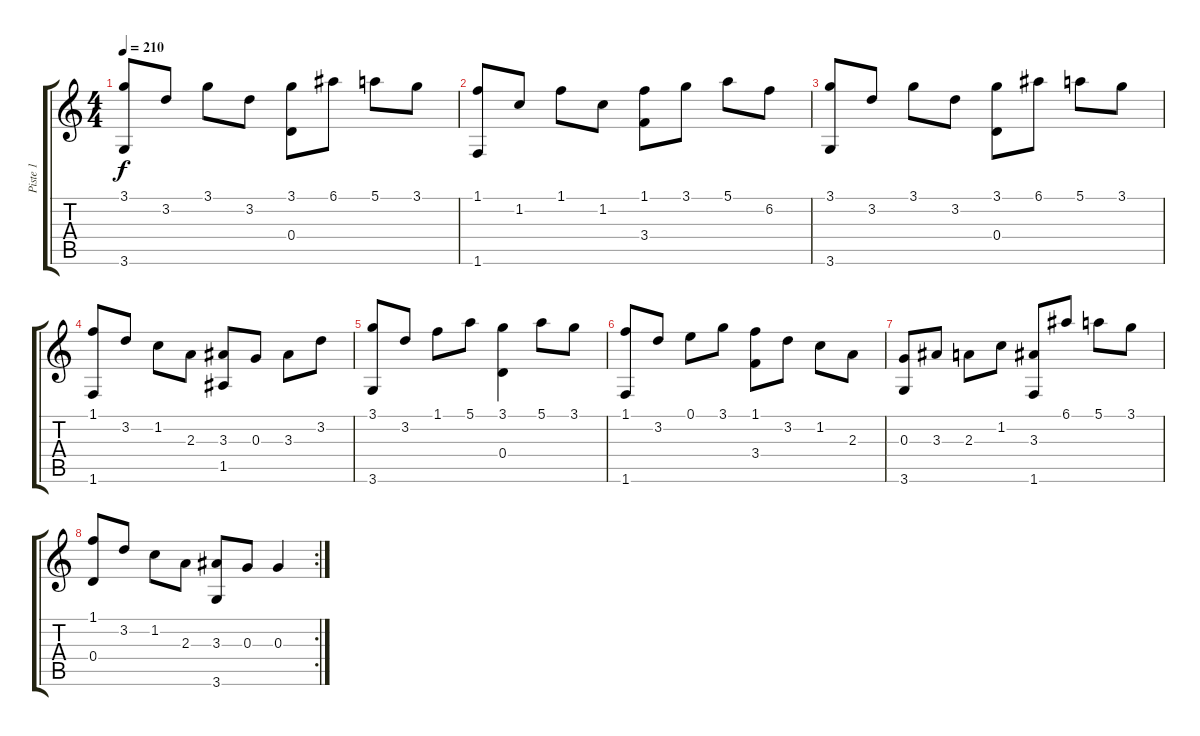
\track ("Piste 1" "Piste 1") {instrument acousticguitarnylon}
\staff {score tabs}
\tuning (E4 B3 G3 D3 A2 E2) {hide}
\ts (4 4)
\tempo 210
\clef g2
\ks c
(3.1 3.6).8{dy f} 3.2.8 3.1.8 3.2.8 (3.1 0.4).8 6.1.8 5.1.8 3.1.8 |
(1.1 1.6).8 1.2.8 1.1.8 1.2.8 (1.1 3.4).8 3.1.8 5.1.8 6.2.8 |
(3.1 3.6).8 3.2.8 3.1.8 3.2.8 (3.1 0.4).8 6.1.8 5.1.8 3.1.8 |
(1.1 1.6).8 3.2.8 1.2.8 2.3.8 (3.3 1.5).8 0.3.8 3.3.8 3.2.8 |
(3.1 3.6).8 3.2.8 1.1.8 5.1.8 (3.1 0.4).4 5.1.8 3.1.8 |
(1.1 1.6).8 3.2.8 0.1.8 3.1.8 (1.1 3.4).8 3.2.8 1.2.8 2.3.8 |
(0.3 3.6).8 3.3.8 2.3.8 1.2.8 (3.3 1.6).8 6.1.8 5.1.8 3.1.8 |
\rc 2
(1.1 0.4).8 3.2.8 1.2.8 2.3.8 (3.3 3.6).8 0.3.8 0.3.4
